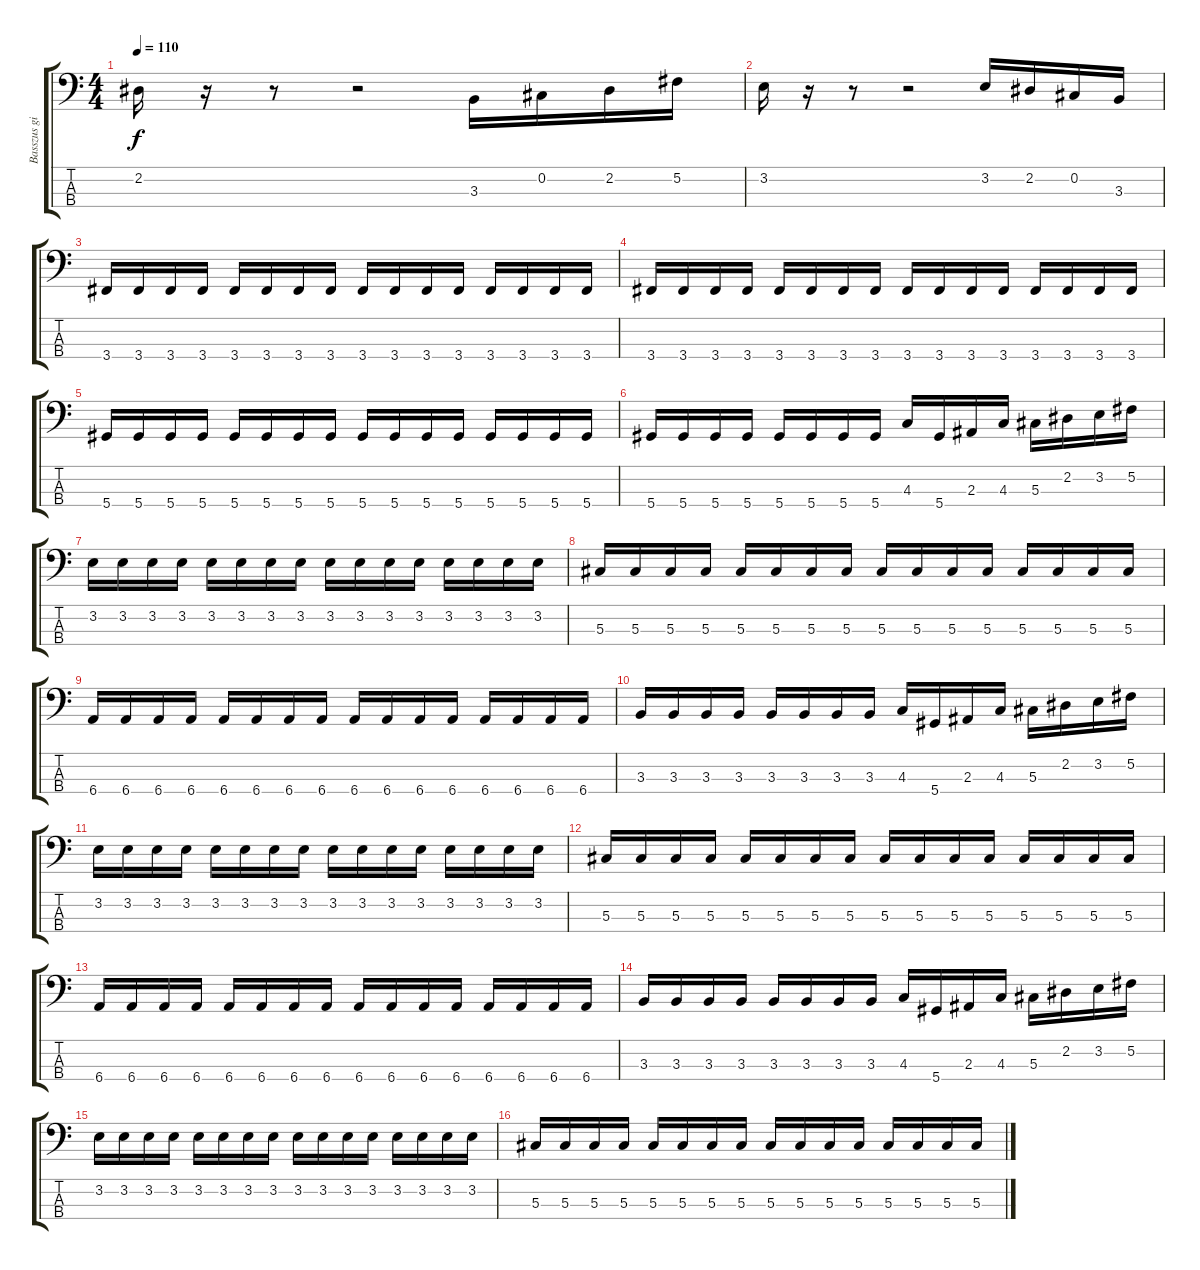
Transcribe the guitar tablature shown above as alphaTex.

\track ("Basszus gitár" "Basszus gi") {instrument electricbassfinger}
\staff {score tabs}
\tuning (Gb2 Db2 Ab1 Eb1) {hide}
\ts (4 4)
\tempo 110
\clef f4
\ks c
2.2.16{dy f} r.16 r.8 r.2 3.3.16 0.2.16 2.2.16 5.2.16 |
3.2.16 r.16 r.8 r.2 3.2.16 2.2.16 0.2.16 3.3.16 |
3.4.16 3.4.16 3.4.16 3.4.16 3.4.16 3.4.16 3.4.16 3.4.16 3.4.16 3.4.16 3.4.16 3.4.16 3.4.16 3.4.16 3.4.16 3.4.16 |
3.4.16 3.4.16 3.4.16 3.4.16 3.4.16 3.4.16 3.4.16 3.4.16 3.4.16 3.4.16 3.4.16 3.4.16 3.4.16 3.4.16 3.4.16 3.4.16 |
5.4.16 5.4.16 5.4.16 5.4.16 5.4.16 5.4.16 5.4.16 5.4.16 5.4.16 5.4.16 5.4.16 5.4.16 5.4.16 5.4.16 5.4.16 5.4.16 |
5.4.16 5.4.16 5.4.16 5.4.16 5.4.16 5.4.16 5.4.16 5.4.16 4.3.16 5.4.16 2.3.16 4.3.16 5.3.16 2.2.16 3.2.16 5.2.16 |
3.2.16 3.2.16 3.2.16 3.2.16 3.2.16 3.2.16 3.2.16 3.2.16 3.2.16 3.2.16 3.2.16 3.2.16 3.2.16 3.2.16 3.2.16 3.2.16 |
5.3.16 5.3.16 5.3.16 5.3.16 5.3.16 5.3.16 5.3.16 5.3.16 5.3.16 5.3.16 5.3.16 5.3.16 5.3.16 5.3.16 5.3.16 5.3.16 |
6.4.16 6.4.16 6.4.16 6.4.16 6.4.16 6.4.16 6.4.16 6.4.16 6.4.16 6.4.16 6.4.16 6.4.16 6.4.16 6.4.16 6.4.16 6.4.16 |
3.3.16 3.3.16 3.3.16 3.3.16 3.3.16 3.3.16 3.3.16 3.3.16 4.3.16 5.4.16 2.3.16 4.3.16 5.3.16 2.2.16 3.2.16 5.2.16 |
3.2.16 3.2.16 3.2.16 3.2.16 3.2.16 3.2.16 3.2.16 3.2.16 3.2.16 3.2.16 3.2.16 3.2.16 3.2.16 3.2.16 3.2.16 3.2.16 |
5.3.16 5.3.16 5.3.16 5.3.16 5.3.16 5.3.16 5.3.16 5.3.16 5.3.16 5.3.16 5.3.16 5.3.16 5.3.16 5.3.16 5.3.16 5.3.16 |
6.4.16 6.4.16 6.4.16 6.4.16 6.4.16 6.4.16 6.4.16 6.4.16 6.4.16 6.4.16 6.4.16 6.4.16 6.4.16 6.4.16 6.4.16 6.4.16 |
3.3.16 3.3.16 3.3.16 3.3.16 3.3.16 3.3.16 3.3.16 3.3.16 4.3.16 5.4.16 2.3.16 4.3.16 5.3.16 2.2.16 3.2.16 5.2.16 |
3.2.16 3.2.16 3.2.16 3.2.16 3.2.16 3.2.16 3.2.16 3.2.16 3.2.16 3.2.16 3.2.16 3.2.16 3.2.16 3.2.16 3.2.16 3.2.16 |
5.3.16 5.3.16 5.3.16 5.3.16 5.3.16 5.3.16 5.3.16 5.3.16 5.3.16 5.3.16 5.3.16 5.3.16 5.3.16 5.3.16 5.3.16 5.3.16
